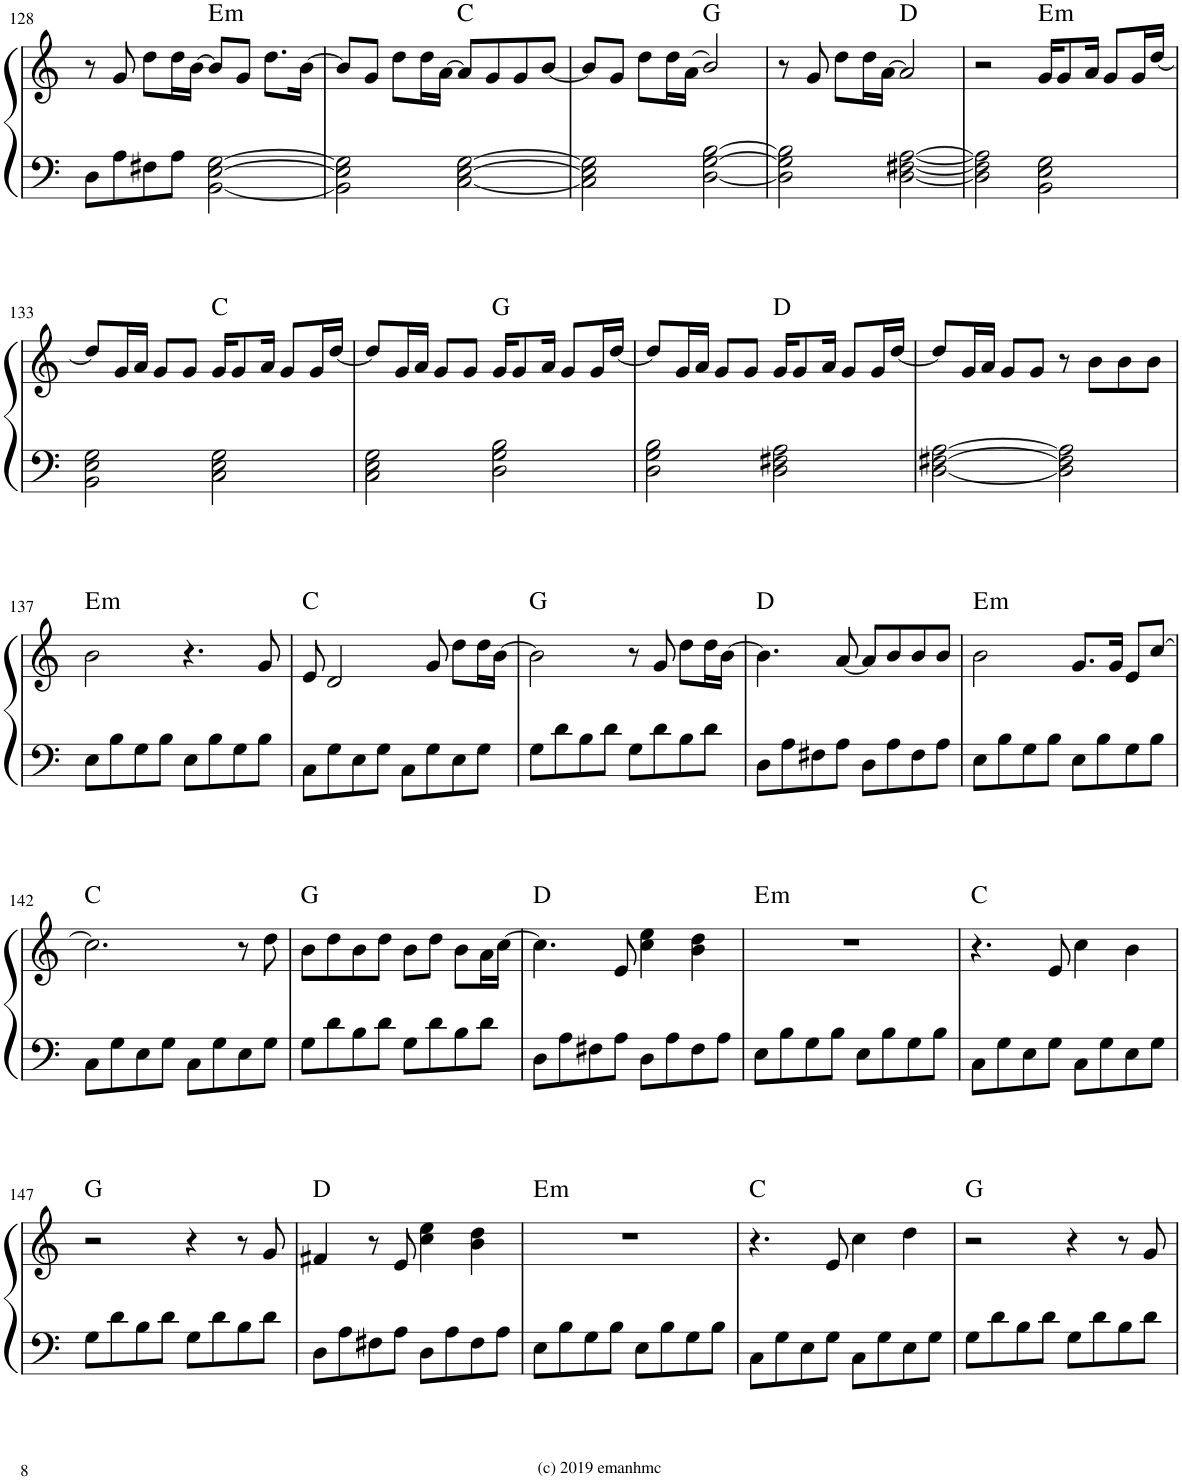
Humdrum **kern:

**kern	**kern	**harte
*part1	*part1	*part1
*staff2	*staff1	*
*I"Piano	*	*
*I'Pno.	*	*
!!LO:PB:g=z
*clefF4	*clefF4	*
*k[]	*k[]	*
*M4/4	*M4/4	*
=128	=128	=128
8D\L	8r	.
8A\	8g/	.
8F#X\	8dd\L	.
8A\J	16dd\L	.
.	[16b\JJ	.
!	!	!LO:H:kt=m
[2BB\ [2E\ [2G\	8b/L]	E:min
.	8g/J	.
.	8.dd\L	.
.	[16b\Jk	.
=129	=129	=129
2BB\] 2E\] 2G\]	8b/L]	.
.	8g/J	.
.	8dd\L	.
.	16dd\L	.
.	[16a\JJ	.
[2C\ [2E\ [2G\	8a/L]	C:maj
.	8g/	.
.	8g/	.
.	[8b/J	.
=130	=130	=130
2C\] 2E\] 2G\]	8b/L]	.
.	8g/J	.
.	8dd\L	.
.	16dd\L	.
.	[16a\JJ	.
[2D\ [2G\ [2B\	2a/]	G:maj
=131	=131	=131
2D\] 2G\] 2B\]	8r	.
.	8g/	.
.	8dd\L	.
.	16dd\L	.
.	[16a\JJ	.
[2D\ [2F#X\ [2A\ [2A\	2a/]	D:maj
=132	=132	=132
2D\] 2F#\] 2A\] 2A\]	2r	.
!	!	!LO:H:kt=m
2BB\ 2E\ 2G\	16g/KL	E:min
.	8g/	.
.	16a/Jk	.
.	8g/L	.
.	16g/L	.
.	[16dd/JJ	.
!!LO:LB:g=z
=133	=133	=133
2BB\ 2E\ 2G\	8dd/L]	.
.	16g/L	.
.	16a/JJ	.
.	8g/L	.
.	8g/J	.
2C\ 2E\ 2G\	16g/KL	C:maj
.	8g/	.
.	16a/Jk	.
.	8g/L	.
.	16g/L	.
.	[16dd/JJ	.
=134	=134	=134
2C\ 2E\ 2G\	8dd/L]	.
.	16g/L	.
.	16a/JJ	.
.	8g/L	.
.	8g/J	.
2D\ 2G\ 2B\	16g/KL	G:maj
.	8g/	.
.	16a/Jk	.
.	8g/L	.
.	16g/L	.
.	[16dd/JJ	.
=135	=135	=135
2D\ 2G\ 2B\	8dd/L]	.
.	16g/L	.
.	16a/JJ	.
.	8g/L	.
.	8g/J	.
2D\ 2F#X\ 2A\	16g/KL	D:maj
.	8g/	.
.	16a/Jk	.
.	8g/L	.
.	16g/L	.
.	[16dd/JJ	.
=136	=136	=136
[2D\ [2F#X\ [2A\	8dd/L]	.
.	16g/L	.
.	16a/JJ	.
.	8g/L	.
.	8g/J	.
2D\] 2F#\] 2A\]	8r	.
.	8b\L	.
.	8b\	.
.	8b\J	.
!!LO:LB:g=z
=137	=137	=137
!	!	!LO:H:kt=m
8E\L	2b\	E:min
8B\	.	.
8G\	.	.
8B\J	.	.
8E\L	4.r	.
8B\	.	.
8G\	.	.
8B\J	8g/	.
=138	=138	=138
8C\L	8e/	C:maj
8G\	2d/	.
8E\	.	.
8G\J	.	.
8C\L	.	.
8G\	8g/	.
8E\	8dd\L	.
8G\J	16dd\L	.
.	[16b\JJ	.
=139	=139	=139
8G\L	2b\]	G:maj
8d\	.	.
8B\	.	.
8d\J	.	.
8G\L	8r	.
8d\	8g/	.
8B\	8dd\L	.
8d\J	16dd\L	.
.	[16b\JJ	.
=140	=140	=140
8D\L	4.b\]	D:maj
8A\	.	.
8F#X\	.	.
8A\J	[8a/	.
8D\L	8a/L]	.
8A\	8b/	.
8F#\	8b/	.
8A\J	8b/J	.
=141	=141	=141
!	!	!LO:H:kt=m
8E\L	2b\	E:min
8B\	.	.
8G\	.	.
8B\J	.	.
8E\L	8.g/L	.
8B\	.	.
.	16g/Jk	.
8G\	8e/L	.
8B\J	[8cc/J	.
!!LO:LB:g=z
=142	=142	=142
8C\L	2.cc\]	C:maj
8G\	.	.
8E\	.	.
8G\J	.	.
8C\L	.	.
8G\	.	.
8E\	8r	.
8G\J	8dd\	.
=143	=143	=143
8G\L	8b\L	G:maj
8d\	8dd\	.
8B\	8b\	.
8d\J	8dd\J	.
8G\L	8b\L	.
8d\	8dd\J	.
8B\	8b\L	.
8d\J	16a\L	.
.	[16cc\JJ	.
=144	=144	=144
8D\L	4.cc\]	D:maj
8A\	.	.
8F#X\	.	.
8A\J	8e/	.
8D\L	4cc\ 4ee\	.
8A\	.	.
8F#\	4b\ 4dd\	.
8A\J	.	.
=145	=145	=145
!	!	!LO:H:kt=m
8E\L	1r	E:min
8B\	.	.
8G\	.	.
8B\J	.	.
8E\L	.	.
8B\	.	.
8G\	.	.
8B\J	.	.
=146	=146	=146
8C\L	4.r	C:maj
8G\	.	.
8E\	.	.
8G\J	8e/	.
8C\L	4cc\	.
8G\	.	.
8E\	4b\	.
8G\J	.	.
!!LO:LB:g=z
=147	=147	=147
8G\L	2r	G:maj
8d\	.	.
8B\	.	.
8d\J	.	.
8G\L	4r	.
8d\	.	.
8B\	8r	.
8d\J	8g/	.
=148	=148	=148
8D\L	4f#X/	D:maj
8A\	.	.
8F#X\	8r	.
8A\J	8e/	.
8D\L	4cc\ 4ee\	.
8A\	.	.
8F#\	4b\ 4dd\	.
8A\J	.	.
=149	=149	=149
!	!	!LO:H:kt=m
8E\L	1r	E:min
8B\	.	.
8G\	.	.
8B\J	.	.
8E\L	.	.
8B\	.	.
8G\	.	.
8B\J	.	.
=150	=150	=150
8C\L	4.r	C:maj
8G\	.	.
8E\	.	.
8G\J	8e/	.
8C\L	4cc\	.
8G\	.	.
8E\	4dd\	.
8G\J	.	.
=151	=151	=151
8G\L	2r	G:maj
8d\	.	.
8B\	.	.
8d\J	.	.
8G\L	4r	.
8d\	.	.
8B\	8r	.
8d\J	8g/	.
=	=	=
*-	*-	*-
